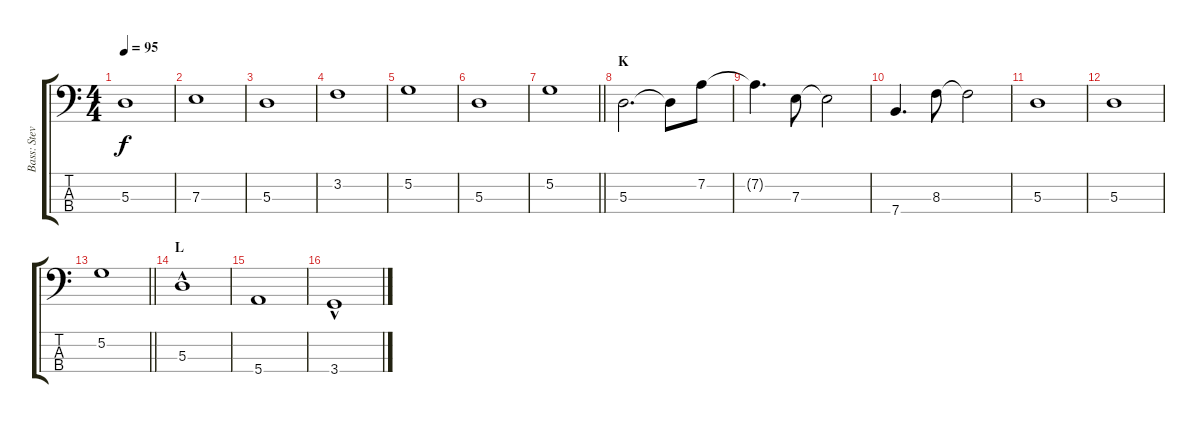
\track ("Bass: Steve" "Bass: Stev") {instrument electricbassfinger}
\staff {score tabs}
\tuning (G2 D2 A1 E1) {hide}
\ts (4 4)
\tempo 95
\clef f4
\ks c
5.3{t}.1{dy f} |
7.3.1 |
5.3.1 |
3.2.1 |
5.2.1 |
5.3.1 |
\barLineRight lightlight
5.2.1 |
\section ("" "K")
5.3.2{d} 5.3{t}.8 7.2.8 |
7.2{t}.4{d} 7.3.8 7.3{t}.2 |
7.4.4{d} 8.3.8 8.3{t}.2 |
5.3.1 |
5.3.1 |
\barLineRight lightlight
5.2.1 |
\section ("" "L")
5.3{hac}.1 |
5.4.1 |
3.4{hac}.1
